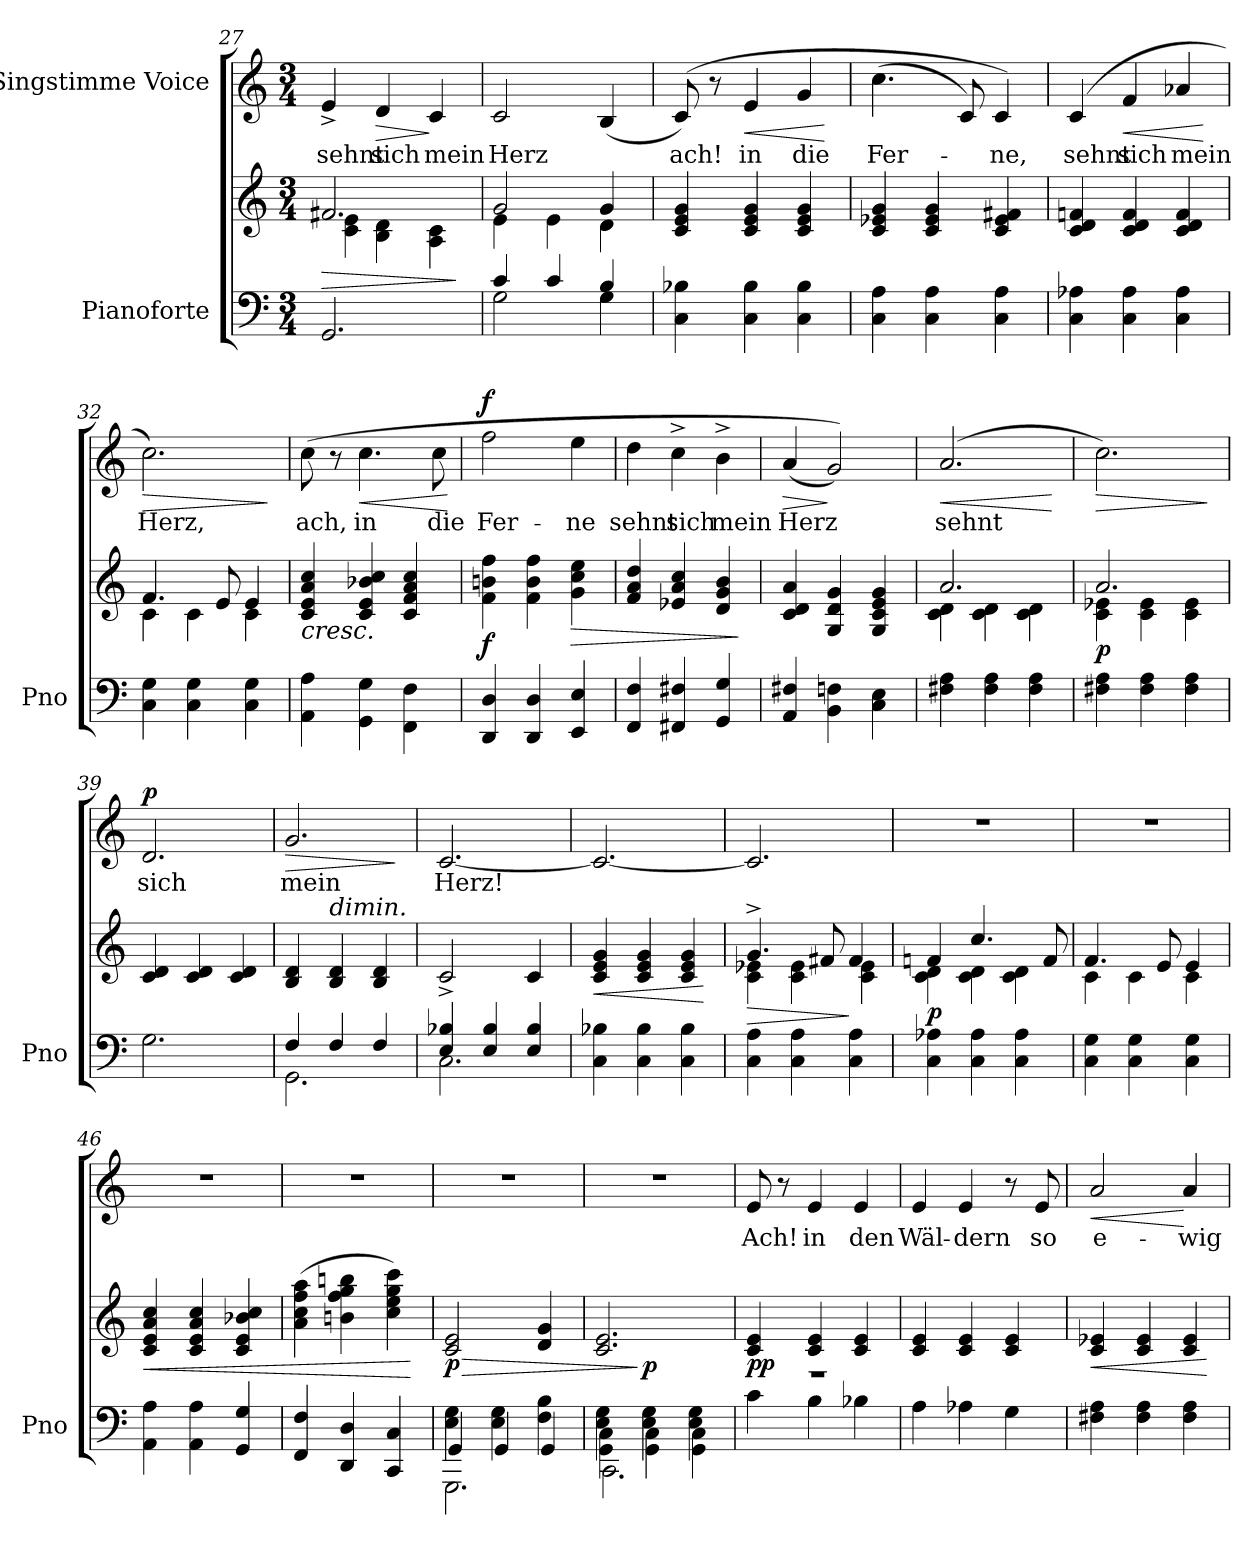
**kern	**kern	**dynam	**kern	**text	**dynam
*part2	*part2	*part2	*part1	*part1	*part1
*staff3	*staff2	*staff2/3	*staff1	*staff1	*staff1
*I"Pianoforte	*	*	*I"Singstimme Voice	*	*
*I'Pno	*	*	*	*	*
!!LO:PB:g=z
*clefF4	*clefG2	*	*clefG2	*	*
*k[]	*k[]	*	*k[]	*	*
*M3/4	*M3/4	*	*M3/4	*	*
=27	=27	=27	=27	=27	=27
!	!	!LO:HP:b	!	!LO:LY:b	!
*	*^	*	*	*	*
2.GG/	2.f#X/	4c\ 4e\	>	4e^>/	sehnt	.
!	!	!	!	!	!LO:LY:b	!LO:HP:b
.	.	4B\ 4d\	.	4d/	sich	>
!	!	!	!	!	!LO:LY:b	!
.	.	4A\ 4c\	.	4c/	mein	]
*	*v	*v	*	*	*	*
.	.	]	.	.	.
=28	=28	=28	=28	=28	=28
*^	*^	*	*	*	*
!	!	!	!	!	!	!LO:LY:b	!
4c/	2G\	2g/	4e\	.	2c/	Herz	.
4c/	.	.	4e\	.	.	.	.
4B/	4G\	4g/	4d\	.	(4B/	.	.
=29	=29	=29	=29	=29	=29	=29	=29
!	!	!	!	!	!	!LO:LY:b	!
*v	*v	*	*	*	*	*	*
*	*v	*v	*	*	*	*
4C\ 4B-X\	4c/ 4e/ 4g/	.	(8c/)	ach!	.
.	.	.	8r	.	.
!	!	!	!	!LO:LY:b	!LO:HP:b
4C\ 4B-\	4c/ 4e/ 4g/	.	4e/	in	<
!	!	!	!	!LO:LY:b	!
4C\ 4B-\	4c/ 4e/ 4g/	.	4g/	die	.
.	.	.	.	.	[
=30	=30	=30	=30	=30	=30
!	!	!	!	!LO:LY:b	!
4C\ 4A\	4c/ 4e-X/ 4g/	.	(4.cc\	Fer-	.
4C\ 4A\	4c/ 4e-/ 4g/	.	.	.	.
.	.	.	8c/)	.	.
!	!	!	!	!LO:LY:b	!
4C\ 4A\	4c/ 4e-/ 4f#X/	.	4c/)	-ne,	.
=31	=31	=31	=31	=31	=31
!	!	!	!	!LO:LY:b	!
4C\ 4A-X\	4c/ 4d/ 4fn/	.	(>4c/	sehnt	.
!	!	!	!	!LO:LY:b	!LO:HP:b
4C\ 4A-\	4c/ 4d/ 4f/	.	4f/	sich	<
!	!	!	!	!LO:LY:b	!
4C\ 4A-\	4c/ 4d/ 4f/	.	4a-X/	mein	.
.	.	.	.	.	[
=32	=32	=32	=32	=32	=32
*	*^	*	*	*	*
!	!	!	!	!	!LO:LY:b	!LO:HP:b
4C\ 4G\	4.f/	4c\	.	2.cc\)	Herz,	>
4C\ 4G\	.	4c\	.	.	.	.
.	8e/	.	.	.	.	.
4C\ 4G\	4e/	4c\	.	.	.	.
*	*v	*v	*	*	*	*
.	.	.	.	.	]
!!LO:LB:g=z
=33	=33	=33	=33	=33	=33
!	!LO:TX:b:i:t=cresc.	!	!	!	!
!	!	!	!	!LO:LY:b	!
4AA\ 4A\	4c/ 4e/ 4a/ 4cc/	.	(8cc\	ach,	.
.	.	.	8r	.	.
!	!	!	!	!LO:LY:b	!LO:HP:b
4GG\ 4G\	4c/ 4e/ 4b-X/ 4cc/	.	4.cc\	in	<
4FF\ 4F\	4c/ 4f/ 4a/ 4cc/	.	.	.	.
!	!	!	!	!LO:LY:b	!
.	.	.	8cc\	die	.
.	.	.	.	.	[
=34	=34	=34	=34	=34	=34
!	!	!LO:DY:b	!	!LO:LY:b	!LO:DY:a
4DD/ 4D/	4f\ 4bn\ 4ff\	f	2ff\	Fer-	f
4DD/ 4D/	4f\ 4b\ 4ff\	.	.	.	.
!	!	!LO:HP:b	!	!LO:LY:b	!
4EE/ 4E/	4g\ 4cc\ 4ee\	>	4ee\	-ne	.
=35	=35	=35	=35	=35	=35
!	!	!	!	!LO:LY:b	!
4FF/ 4F/	4f/ 4a/ 4dd/	.	4dd\	sehnt	.
!	!	!	!	!LO:LY:b	!
4FF#X/ 4F#X/	4e-X/ 4a/ 4cc/	.	4cc^\	sich	.
!	!	!	!	!LO:LY:b	!
4GG/ 4G/	4d/ 4g/ 4b/	.	4b^\	mein	.
.	.	]	.	.	.
=36	=36	=36	=36	=36	=36
!	!	!	!	!LO:LY:b	!LO:HP:b
4AA/ 4F#X/	4c/ 4d/ 4a/	.	(4a/	Herz	>
4BB\ 4Fn\	4G/ 4d/ 4g/	.	2g/))	.	]
4C\ 4E\	4G/ 4c/ 4e/ 4g/	.	.	.	.
=37	=37	=37	=37	=37	=37
*	*^	*	*	*	*
!	!	!	!	!	!LO:LY:b	!LO:HP:b
4F#X\ 4A\	2.a/	4c\ 4d\	.	(>2.a/	sehnt	<
4F#\ 4A\	.	4c\ 4d\	.	.	.	.
4F#\ 4A\	.	4c\ 4d\	.	.	.	.
*	*v	*v	*	*	*	*
.	.	.	.	.	[
=38	=38	=38	=38	=38	=38
*	*^	*	*	*	*
!	!	!	!LO:DY:b	!	!	!LO:HP:b
4F#X\ 4A\	2.a/	4c\ 4e-X\	p	2.cc\)	.	>
4F#\ 4A\	.	4c\ 4e-\	.	.	.	.
4F#\ 4A\	.	4c\ 4e-\	.	.	.	.
*	*v	*v	*	*	*	*
.	.	.	.	.	]
!!LO:LB:g=z
=39	=39	=39	=39	=39	=39
!	!	!	!	!LO:LY:b	!LO:DY:a
2.G\	4c/ 4d/	.	2.d/	sich	p
.	4c/ 4d/	.	.	.	.
.	4c/ 4d/	.	.	.	.
=40	=40	=40	=40	=40	=40
*^	*	*	*	*	*
!	!	!	!	!	!LO:LY:b	!LO:HP:b
4F/	2.GG\	4B/ 4d/	.	2.g/	mein	>
!	!	!LO:TX:a:i:t=dimin.	!	!	!	!
4F/	.	4B/ 4d/	.	.	.	.
4F/	.	4B/ 4d/	.	.	.	.
*v	*v	*	*	*	*	*
.	.	.	.	.	]
=41	=41	=41	=41	=41	=41
*^	*	*	*	*	*
!	!	!	!	!	!LO:LY:b	!
4E/ 4B-X/	2.C\	2c^/	.	[2.c/	Herz!	.
4E/ 4B-/	.	.	.	.	.	.
4E/ 4B-/	.	4c/	.	.	.	.
*v	*v	*	*	*	*	*
=42	=42	=42	=42	=42	=42
!	!	!LO:HP:b	!	!	!
4C\ 4B-X\	4c/ 4e/ 4g/	<	2.c/_	.	.
4C\ 4B-\	4c/ 4e/ 4g/	.	.	.	.
4C\ 4B-\	4c/ 4e/ 4g/	.	.	.	.
.	.	[	.	.	.
=43	=43	=43	=43	=43	=43
!	!	!LO:HP:b	!	!	!
*	*^	*	*	*	*
4C\ 4A\	4.g^/	4c\ 4e-X\	>	2.c/]	.	.
4C\ 4A\	.	4c\ 4e-\	.	.	.	.
.	8f#X/	.	.	.	.	.
4C\ 4A\	4f#/	4c\ 4e-\	]	.	.	.
=44	=44	=44	=44	=44	=44	=44
!	!	!	!LO:DY:b	!	!	!
4C\ 4A-X\	4fn/	4c\ 4d\	p	2.r	.	.
4C\ 4A-\	4.cc/	4c\ 4d\	.	.	.	.
4C\ 4A-\	.	4c\ 4d\	.	.	.	.
.	8f/	.	.	.	.	.
=45	=45	=45	=45	=45	=45	=45
4C\ 4G\	4.f/	4c\	.	2.r	.	.
4C\ 4G\	.	4c\	.	.	.	.
.	8e/	.	.	.	.	.
4C\ 4G\	4e/	4c\	.	.	.	.
!!LO:LB:g=z
=46	=46	=46	=46	=46	=46	=46
!	!	!	!LO:HP:b	!	!	!
*	*v	*v	*	*	*	*
4AA\ 4A\	4c/ 4e/ 4a/ 4cc/	<	2.r	.	.
4AA\ 4A\	4c/ 4e/ 4a/ 4cc/	.	.	.	.
4GG/ 4G/	4c/ 4e/ 4b-X/ 4cc/	.	.	.	.
=47	=47	=47	=47	=47	=47
4FF/ 4F/	(4a\ 4cc\ 4ff\ 4aa\	.	2.r	.	.
4DD/ 4D/	4bn\ 4ff\ 4gg\ 4bbn\	.	.	.	.
4CC/ 4C/	4cc\ 4ee\ 4gg\ 4ccc\)	.	.	.	.
.	.	[	.	.	.
=48	=48	=48	=48	=48	=48
*^	*	*	*	*	*
*	*^	*	*	*	*	*
!	!	!	!	!LO:HP:b	!	!	!
!	!	!	!	!LO:DY:n=1:b	!	!	!
4E\ 4G\	4GG/	2.GGG\	2c/ 2e/	> p	2.r	.	.
4E\ 4G\	4GG/	.	.	.	.	.	.
4F\ 4B\	4GG/	.	4d/ 4g/	.	.	.	.
=49	=49	=49	=49	=49	=49	=49	=49
*	*	*	*^	*	*	*	*
4E\ 4G\	4GG\ 4C\	2.CC\	2.c/ 2.e/	4ryy	.	2.r	.	.
!	!	!	!	!	!LO:DY:n=1:b	!	!	!
4E\ 4G\	4GG\ 4C\	.	.	2ryy	] p	.	.	.
4E\ 4G\	4GG\ 4C\	.	.	.	.	.	.	.
*	*v	*v	*	*	*	*	*	*
=50	=50	=50	=50	=50	=50	=50	=50
!	!	!	!	!LO:DY:b	!	!LO:LY:b	!
*v	*v	*	*	*	*	*	*
4c\	4c/ 4e/	2.r	pp	8e/	Ach!	.
.	.	.	.	8r	.	.
!	!	!	!	!	!LO:LY:b	!
4B\	4c/ 4e/	.	.	4e/	in	.
!	!	!	!	!	!LO:LY:b	!
4B-X\	4c/ 4e/	.	.	4e/	den	.
*	*v	*v	*	*	*	*
=51	=51	=51	=51	=51	=51
!	!	!	!	!LO:LY:b	!
4A\	4c/ 4e/	.	4e/	Wäl-	.
!	!	!	!	!LO:LY:b	!
4A-X\	4c/ 4e/	.	4e/	-dern	.
4G\	4c/ 4e/	.	8r	.	.
!	!	!	!	!LO:LY:b	!
.	.	.	8e/	so	.
=52	=52	=52	=52	=52	=52
!	!	!LO:HP:b	!	!LO:LY:b	!LO:HP:b
4F#X\ 4A\	4c/ 4e-X/	<	2a/	e-	<
4F#\ 4A\	4c/ 4e-/	.	.	.	.
!	!	!	!	!LO:LY:b	!
4F#\ 4A\	4c/ 4e-/	.	4a/	-wig	[
.	.	[	.	.	.
=	=	=	=	=	=
*-	*-	*-	*-	*-	*-
